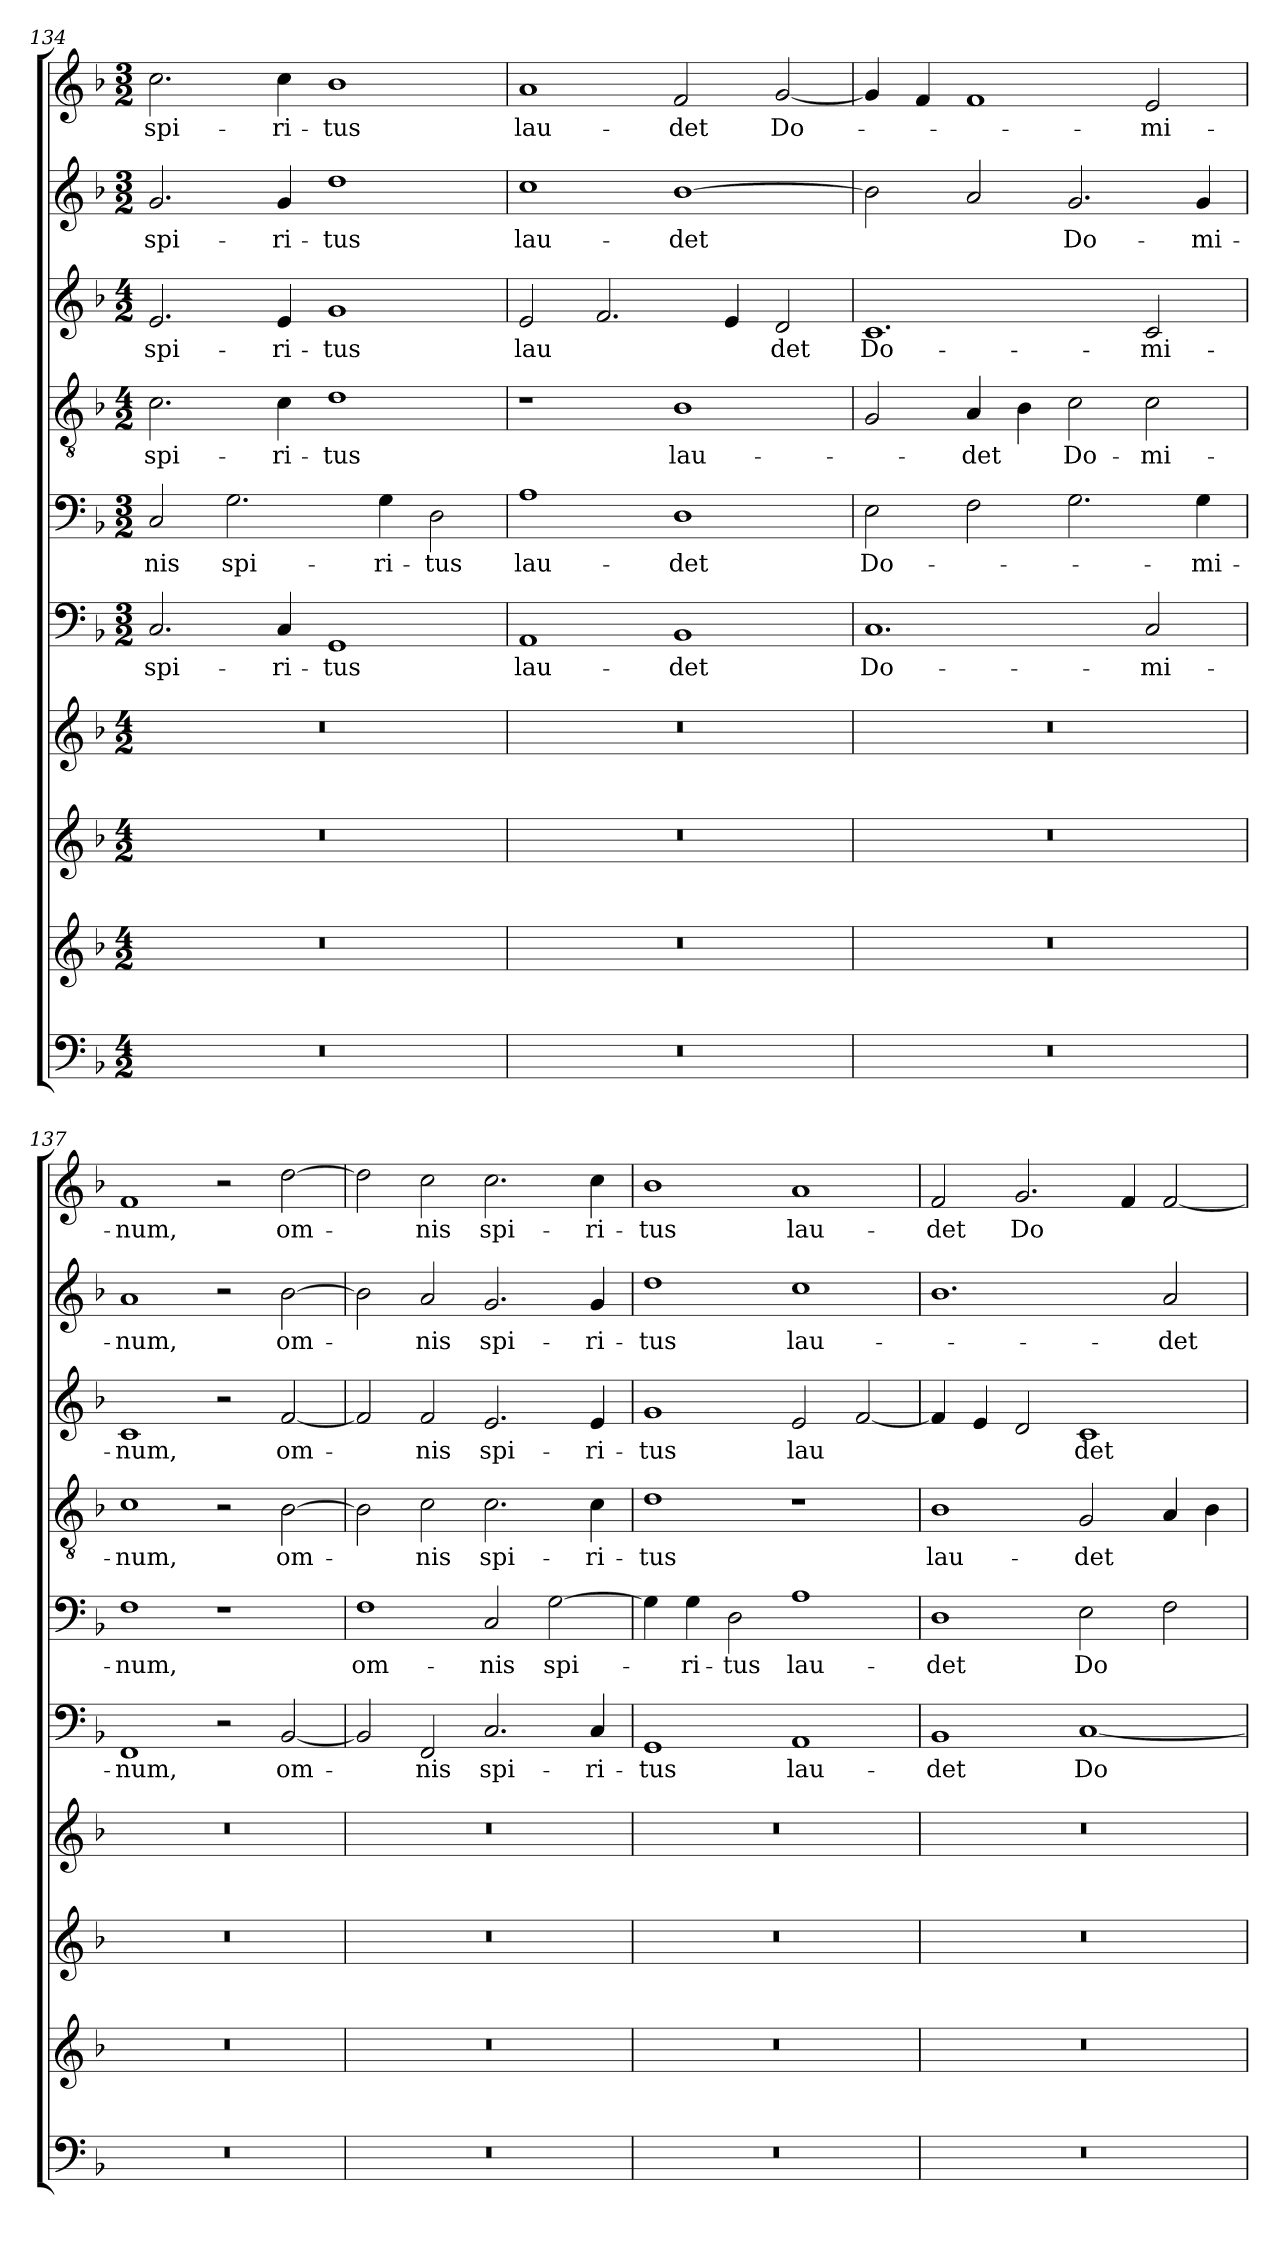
**kern	**kern	**kern	**kern	**kern	**text	**kern	**text	**kern	**text	**kern	**text	**kern	**text	**kern	**text
*part10	*part9	*part8	*part7	*part6	*part6	*part5	*part5	*part4	*part4	*part3	*part3	*part2	*part2	*part1	*part1
*staff10	*staff9	*staff8	*staff7	*staff6	*staff6	*staff5	*staff5	*staff4	*staff4	*staff3	*staff3	*staff2	*staff2	*staff1	*staff1
!!LO:PB:g=z
*clefF4	*clefG2	*clefG2	*clefG2	*clefF4	*	*clefF4	*	*clefGv2	*	*clefG2	*	*clefG2	*	*clefG2	*
*k[b-]	*k[b-]	*k[b-]	*k[b-]	*k[b-]	*	*k[b-]	*	*k[b-]	*	*k[b-]	*	*k[b-]	*	*k[b-]	*
*F:	*F:	*F:	*F:	*F:	*	*F:	*	*F:	*	*F:	*	*F:	*	*F:	*
*M4/2	*M4/2	*M4/2	*M4/2	*M3/2	*	*M3/2	*	*M4/2	*	*M4/2	*	*M3/2	*	*M3/2	*
=134	=134	=134	=134	=134	=134	=134	=134	=134	=134	=134	=134	=134	=134	=134	=134
!	!	!	!	!	!LO:LY:b	!	!LO:LY:b	!	!LO:LY:b	!	!LO:LY:b	!	!LO:LY:b	!	!LO:LY:b
0r	0r	0r	0r	2.C/	spi-	2C/	-nis	2.c\	spi-	2.e/	spi-	2.g/	spi-	2.cc\	spi-
!	!	!	!	!	!	!	!LO:LY:b	!	!	!	!	!	!	!	!
.	.	.	.	.	.	2.G\	spi-	.	.	.	.	.	.	.	.
!	!	!	!	!	!LO:LY:b	!	!	!	!LO:LY:b	!	!LO:LY:b	!	!LO:LY:b	!	!LO:LY:b
.	.	.	.	4C/	-ri-	.	.	4c\	-ri-	4e/	-ri-	4g/	-ri-	4cc\	-ri-
!	!	!	!	!	!LO:LY:b	!	!	!	!LO:LY:b	!	!LO:LY:b	!	!LO:LY:b	!	!LO:LY:b
.	.	.	.	1GG	-tus	.	.	1d	-tus	1g	-tus	1dd	-tus	1b-	-tus
!	!	!	!	!	!	!	!LO:LY:b	!	!	!	!	!	!	!	!
.	.	.	.	.	.	4G\	-ri-	.	.	.	.	.	.	.	.
!	!	!	!	!	!	!	!LO:LY:b	!	!	!	!	!	!	!	!
.	.	.	.	.	.	2D\	-tus	.	.	.	.	.	.	.	.
=135	=135	=135	=135	=135	=135	=135	=135	=135	=135	=135	=135	=135	=135	=135	=135
!	!	!	!	!	!LO:LY:b	!	!LO:LY:b	!	!	!	!LO:LY:b	!	!LO:LY:b	!	!LO:LY:b
0r	0r	0r	0r	1AA	lau-	1A	lau-	1r	.	2e/	lau	1cc	lau-	1a	lau-
!	!	!	!	!	!	!	!	!	!	!	!LO:LY:b	!	!	!	!
.	.	.	.	.	.	.	.	.	.	2.f/	­	.	.	.	.
!	!	!	!	!	!LO:LY:b	!	!LO:LY:b	!	!LO:LY:b	!	!	!	!LO:LY:b	!	!LO:LY:b
.	.	.	.	1BB-	-det	1D	-det	1B-	lau-	.	.	[1b-	-det	2f/	-det
!	!	!	!	!	!	!	!	!	!	!	!LO:LY:b	!	!	!	!
.	.	.	.	.	.	.	.	.	.	4e/	­	.	.	.	.
!	!	!	!	!	!	!	!	!	!	!	!LO:LY:b	!	!	!	!LO:LY:b
.	.	.	.	.	.	.	.	.	.	2d/	det	.	.	[2g/	Do-
=136	=136	=136	=136	=136	=136	=136	=136	=136	=136	=136	=136	=136	=136	=136	=136
!	!	!	!	!	!LO:LY:b	!	!LO:LY:b	!	!	!	!LO:LY:b	!	!	!	!
0r	0r	0r	0r	1.C	Do-	2E\	Do-	2G/	.	1.c	Do-	2b-\]	.	4g/]	.
.	.	.	.	.	.	.	.	.	.	.	.	.	.	4f/	.
!	!	!	!	!	!	!	!	!	!LO:LY:b	!	!	!	!	!	!
.	.	.	.	.	.	2F\	.	4A/	-det	.	.	2a/	.	1f	.
.	.	.	.	.	.	.	.	4B-\	.	.	.	.	.	.	.
!	!	!	!	!	!	!	!	!	!LO:LY:b	!	!	!	!LO:LY:b	!	!
.	.	.	.	.	.	2.G\	.	2c\	Do-	.	.	2.g/	Do-	.	.
!	!	!	!	!	!LO:LY:b	!	!	!	!LO:LY:b	!	!LO:LY:b	!	!	!	!LO:LY:b
.	.	.	.	2C/	-mi-	.	.	2c\	-mi-	2c/	-mi-	.	.	2e/	-mi-
!	!	!	!	!	!	!	!LO:LY:b	!	!	!	!	!	!LO:LY:b	!	!
.	.	.	.	.	.	4G\	-mi-	.	.	.	.	4g/	-mi-	.	.
=137	=137	=137	=137	=137	=137	=137	=137	=137	=137	=137	=137	=137	=137	=137	=137
!	!	!	!	!	!LO:LY:b	!	!LO:LY:b	!	!LO:LY:b	!	!LO:LY:b	!	!LO:LY:b	!	!LO:LY:b
0r	0r	0r	0r	1FF	-num,	1F	-num,	1c	-num,	1c	-num,	1a	-num,	1f	-num,
.	.	.	.	2r	.	1r	.	2r	.	2r	.	2r	.	2r	.
!	!	!	!	!	!LO:LY:b	!	!	!	!LO:LY:b	!	!LO:LY:b	!	!LO:LY:b	!	!LO:LY:b
.	.	.	.	[2BB-/	om-	.	.	[2B-\	om-	[2f/	om-	[2b-\	om-	[2dd\	om-
!!LO:LB:g=z
=138	=138	=138	=138	=138	=138	=138	=138	=138	=138	=138	=138	=138	=138	=138	=138
!	!	!	!	!	!LO:LY:b	!	!LO:LY:b	!	!LO:LY:b	!	!LO:LY:b	!	!LO:LY:b	!	!LO:LY:b
0r	0r	0r	0r	2BB-/]	-­	1F	om-	2B-\]	-­	2f/]	-­	2b-\]	-­	2dd\]	-­
!	!	!	!	!	!LO:LY:b	!	!	!	!LO:LY:b	!	!LO:LY:b	!	!LO:LY:b	!	!LO:LY:b
.	.	.	.	2FF/	nis	.	.	2c\	nis	2f/	nis	2a/	nis	2cc\	nis
!	!	!	!	!	!LO:LY:b	!	!LO:LY:b	!	!LO:LY:b	!	!LO:LY:b	!	!LO:LY:b	!	!LO:LY:b
.	.	.	.	2.C/	spi-	2C/	-nis	2.c\	spi-	2.e/	spi-	2.g/	spi-	2.cc\	spi-
!	!	!	!	!	!	!	!LO:LY:b	!	!	!	!	!	!	!	!
.	.	.	.	.	.	[2G\	spi-	.	.	.	.	.	.	.	.
!	!	!	!	!	!LO:LY:b	!	!	!	!LO:LY:b	!	!LO:LY:b	!	!LO:LY:b	!	!LO:LY:b
.	.	.	.	4C/	-ri-	.	.	4c\	-ri-	4e/	-ri-	4g/	-ri-	4cc\	-ri-
=139	=139	=139	=139	=139	=139	=139	=139	=139	=139	=139	=139	=139	=139	=139	=139
!	!	!	!	!	!LO:LY:b	!	!	!	!LO:LY:b	!	!LO:LY:b	!	!LO:LY:b	!	!LO:LY:b
0r	0r	0r	0r	1GG	-tus	4G\]	.	1d	-tus	1g	-tus	1dd	-tus	1b-	-tus
!	!	!	!	!	!	!	!LO:LY:b	!	!	!	!	!	!	!	!
.	.	.	.	.	.	4G\	-ri-	.	.	.	.	.	.	.	.
!	!	!	!	!	!	!	!LO:LY:b	!	!	!	!	!	!	!	!
.	.	.	.	.	.	2D\	-tus	.	.	.	.	.	.	.	.
!	!	!	!	!	!LO:LY:b	!	!LO:LY:b	!	!	!	!LO:LY:b	!	!LO:LY:b	!	!LO:LY:b
.	.	.	.	1AA	lau-	1A	lau-	1r	.	2e/	lau	1cc	lau-	1a	lau-
.	.	.	.	.	.	.	.	.	.	[2f/	.	.	.	.	.
=140	=140	=140	=140	=140	=140	=140	=140	=140	=140	=140	=140	=140	=140	=140	=140
!	!	!	!	!	!LO:LY:b	!	!LO:LY:b	!	!LO:LY:b	!	!	!	!	!	!LO:LY:b
0r	0r	0r	0r	1BB-	-det	1D	-det	1B-	lau-	4f/]	.	1.b-	.	2f/	-det
.	.	.	.	.	.	.	.	.	.	4e/	.	.	.	.	.
!	!	!	!	!	!	!	!	!	!	!	!	!	!	!	!LO:LY:b
.	.	.	.	.	.	.	.	.	.	2d/	.	.	.	2.g/	Do
!	!	!	!	!	!LO:LY:b	!	!LO:LY:b	!	!LO:LY:b	!	!LO:LY:b	!	!	!	!
.	.	.	.	[1C	Do-	2E\	Do	2G/	-det	1c	det	.	.	.	.
.	.	.	.	.	.	.	.	.	.	.	.	.	.	4f/	.
!	!	!	!	!	!	!	!	!	!	!	!	!	!LO:LY:b	!	!
.	.	.	.	.	.	2F\	.	4A/	.	.	.	2a/	-det	[2f/	.
.	.	.	.	.	.	.	.	4B-\	.	.	.	.	.	.	.
=	=	=	=	=	=	=	=	=	=	=	=	=	=	=	=
*-	*-	*-	*-	*-	*-	*-	*-	*-	*-	*-	*-	*-	*-	*-	*-
